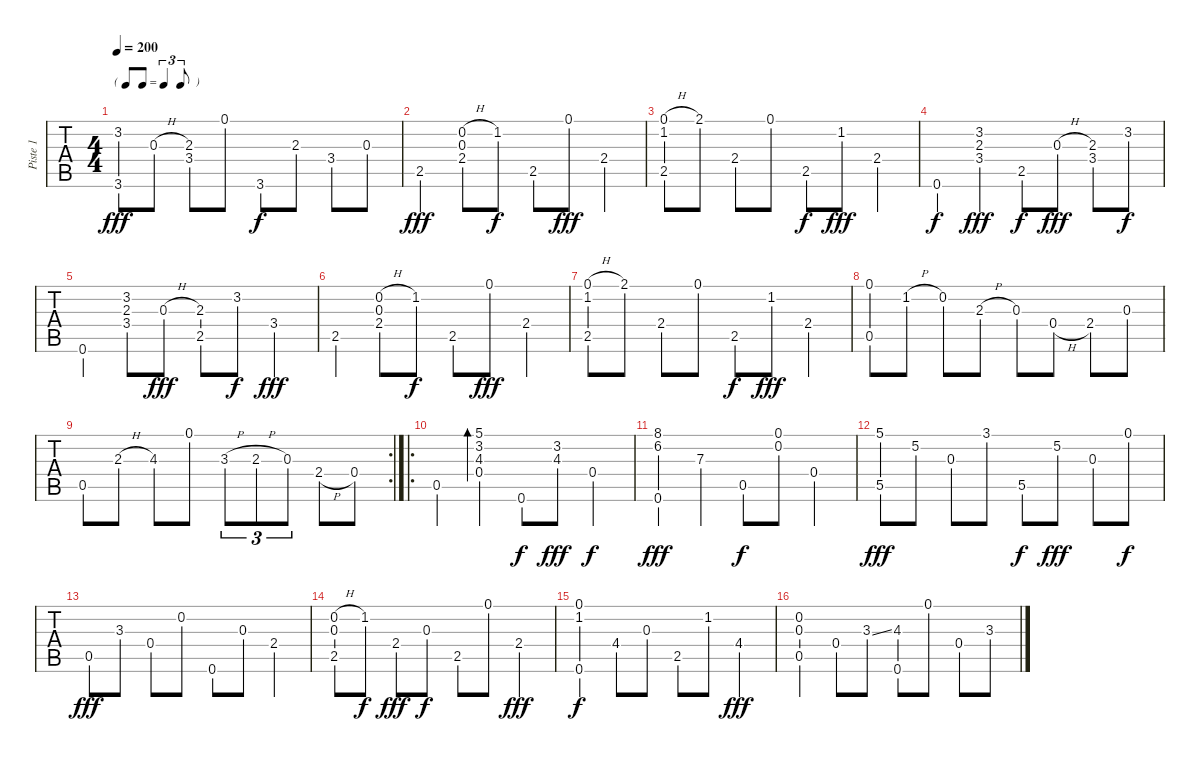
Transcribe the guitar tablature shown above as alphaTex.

\track ("Piste 1" "Piste 1") {instrument acousticguitarsteel}
\staff {tabs}
\tuning (D4 B3 G3 D3 G2 D2) {hide}
\ts (4 4)
\tf triplet8th
\tempo 200
\clef g2
\ks c
(3.2 3.6).8{dy fff} 0.3{h}.8 (2.3 3.4).8 0.1.8 3.6.8{dy f} 2.3.8 3.4.8 0.3.8 |
2.5.4{dy fff} (0.2{h} 0.3 2.4).8 1.2.8{dy f} 2.5.8 0.1.8{dy fff} 2.4.4 |
(0.1{h} 1.2 2.5).8 2.1.8 2.4.8 0.1.8 2.5.8{dy f} 1.2.8{dy fff} 2.4.4 |
0.6.4{dy f} (3.2 2.3 3.4).4{dy fff} 2.5.8{dy f} 0.3{h}.8{dy fff} (2.3 3.4).8 3.2.8{dy f} |
0.6.4 (3.2 2.3 3.4).8 0.3{h}.8{dy fff} (2.3 2.5).8 3.2.8{dy f} 3.4.4{dy fff} |
2.5.4 (0.2{h} 0.3 2.4).8 1.2.8{dy f} 2.5.8 0.1.8{dy fff} 2.4.4 |
(0.1{h} 1.2 2.5).8 2.1.8 2.4.8 0.1.8 2.5.8{dy f} 1.2.8{dy fff} 2.4.4 |
(0.1 0.5).8 1.2{h}.8 0.2.8 2.3{h}.8 0.3.8 0.4{h}.8 2.4.8 0.3.8 |
\rc 2
0.5.8 2.3{h}.8 4.3.8 0.1.8 3.3{h}.8{tu (3 2)} 2.3{h}.8{tu (3 2)} 0.3.8{tu (3 2)} 2.4{h}.8 0.4.8 |
\ro
0.5.4 (5.1 3.2 4.3 0.4).4{bd 240} 0.6.8{dy f} (3.2 4.3).8{dy fff} 0.4.4{dy f} |
(8.1 6.2 0.6).4{dy fff} 7.3.4 0.5.8{dy f} (0.1 0.2).8 0.4.4 |
(5.1 5.5).8{dy fff} 5.2.8 0.3.8 3.1.8 5.5.8{dy f} 5.2.8{dy fff} 0.3.8 0.1.8{dy f} |
0.5.8{dy fff} 3.3.8 0.4.8 0.2.8 0.6.8 0.3.8 2.4.4 |
(0.2{h} 0.3 2.5).8 1.2.8{dy f} 2.4.8{dy fff} 0.3.8{dy f} 2.5.8 0.1.8 2.4.4{dy fff} |
(0.1 1.2 0.6).4{dy f} 4.4.8 0.3.8 2.5.8 1.2.8 4.4.4{dy fff} |
(0.2 0.3 0.5).4 0.4.8 3.3{ss}.8 (4.3 0.6).8 0.1.8 0.4.8 3.3{h}.8
